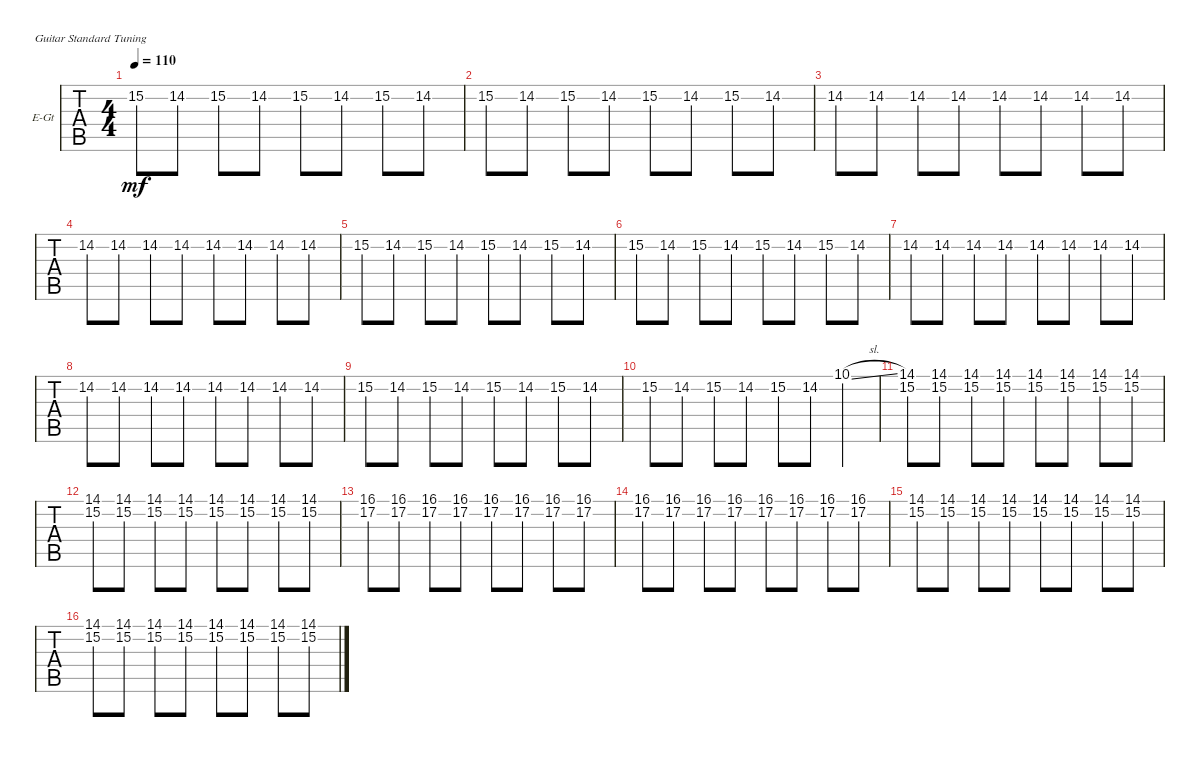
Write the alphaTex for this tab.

\defaultSystemsLayout 4
\bracketExtendMode groupsimilarinstruments
\firstSystemTrackNameOrientation horizontal
\otherSystemsTrackNameOrientation horizontal
\track ("Nick" "E-Gt") {instrument overdrivenguitar}
\staff {tabs}
\tuning (E4 B3 G3 D3 A2 E2)
\ts (4 4)
\tempo 110
\clef g2
\ks c
15.2.8{dy mf} 14.2.8 15.2.8 14.2.8 15.2.8 14.2.8 15.2.8 14.2.8 |
15.2.8 14.2.8 15.2.8 14.2.8 15.2.8 14.2.8 15.2.8 14.2.8 |
14.2.8 14.2.8 14.2.8 14.2.8 14.2.8 14.2.8 14.2.8 14.2.8 |
14.2.8 14.2.8 14.2.8 14.2.8 14.2.8 14.2.8 14.2.8 14.2.8 |
15.2.8 14.2.8 15.2.8 14.2.8 15.2.8 14.2.8 15.2.8 14.2.8 |
15.2.8 14.2.8 15.2.8 14.2.8 15.2.8 14.2.8 15.2.8 14.2.8 |
14.2.8 14.2.8 14.2.8 14.2.8 14.2.8 14.2.8 14.2.8 14.2.8 |
14.2.8 14.2.8 14.2.8 14.2.8 14.2.8 14.2.8 14.2.8 14.2.8 |
15.2.8 14.2.8 15.2.8 14.2.8 15.2.8 14.2.8 15.2.8 14.2.8 |
15.2.8 14.2.8 15.2.8 14.2.8 15.2.8 14.2.8 10.1{sl}.4 |
(15.2 14.1).8 (15.2 14.1).8 (15.2 14.1).8 (15.2 14.1).8 (15.2 14.1).8 (15.2 14.1).8 (15.2 14.1).8 (15.2 14.1).8 |
(15.2 14.1).8 (15.2 14.1).8 (15.2 14.1).8 (15.2 14.1).8 (15.2 14.1).8 (15.2 14.1).8 (15.2 14.1).8 (15.2 14.1).8 |
(17.2 16.1).8 (17.2 16.1).8 (17.2 16.1).8 (17.2 16.1).8 (17.2 16.1).8 (17.2 16.1).8 (17.2 16.1).8 (17.2 16.1).8 |
(17.2 16.1).8 (17.2 16.1).8 (17.2 16.1).8 (17.2 16.1).8 (17.2 16.1).8 (17.2 16.1).8 (17.2 16.1).8 (17.2 16.1).8 |
(15.2 14.1).8 (15.2 14.1).8 (15.2 14.1).8 (15.2 14.1).8 (15.2 14.1).8 (15.2 14.1).8 (15.2 14.1).8 (15.2 14.1).8 |
(15.2 14.1).8 (15.2 14.1).8 (15.2 14.1).8 (15.2 14.1).8 (15.2 14.1).8 (15.2 14.1).8 (15.2 14.1).8 (15.2 14.1).8
